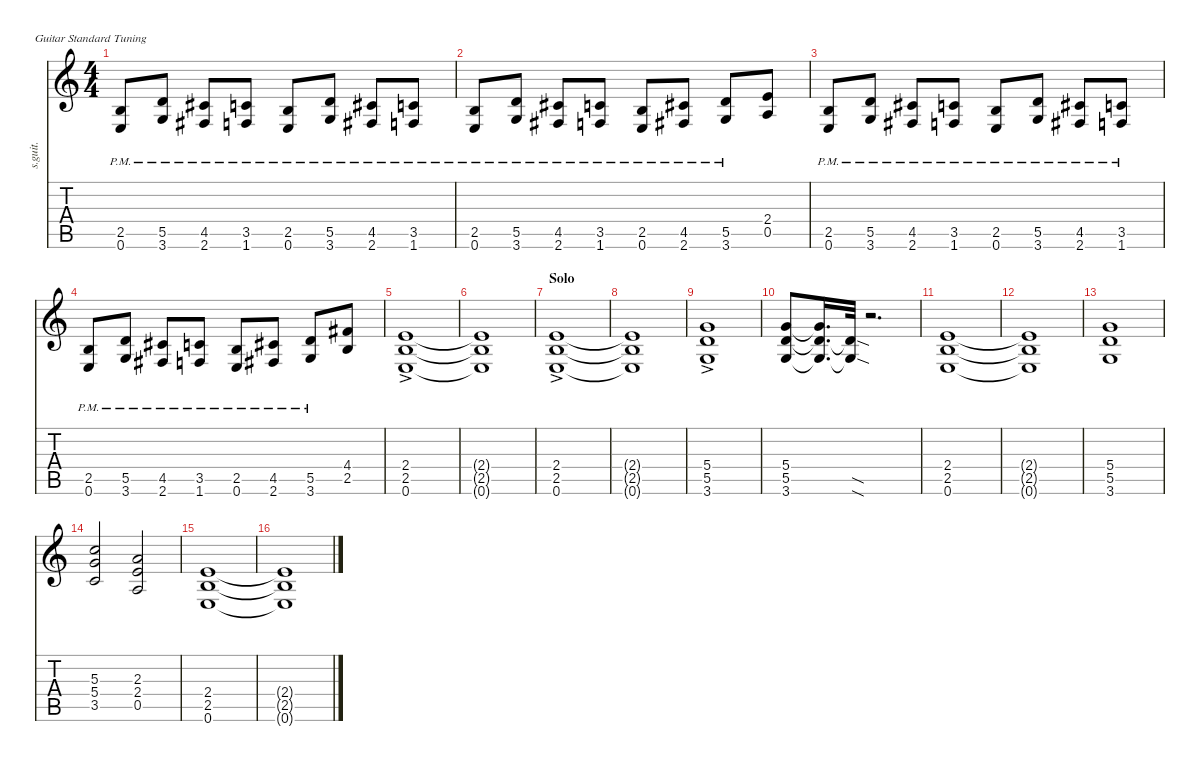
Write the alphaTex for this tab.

\defaultSystemsLayout 4
\hideDynamics
\bracketExtendMode nobrackets
\track ("James Hetfield (Rhythm)" "s.guit.") {instrument distortionguitar}
\staff {score tabs}
\tuning (E4 B3 G3 D3 A2 E2)
\ts (4 4)
\tempo (118 hide)
\clef g2
\ks c
(2.5{pm} 0.6{pm}).8{lyrics (0 "") lyrics (1 "") lyrics (2 "") lyrics (3 "") lyrics (4 "") dy f} (5.5{pm} 3.6{pm}).8{lyrics (0 "") lyrics (1 "") lyrics (2 "") lyrics (3 "") lyrics (4 "")} (4.5{pm acc #} 2.6{pm acc #}).8{lyrics (0 "") lyrics (1 "") lyrics (2 "") lyrics (3 "") lyrics (4 "")} (3.5{pm} 1.6{pm}).8{lyrics (0 "") lyrics (1 "") lyrics (2 "") lyrics (3 "") lyrics (4 "")} (2.5{pm} 0.6{pm}).8{lyrics (0 "") lyrics (1 "") lyrics (2 "") lyrics (3 "") lyrics (4 "")} (5.5{pm} 3.6{pm}).8{lyrics (0 "") lyrics (1 "") lyrics (2 "") lyrics (3 "") lyrics (4 "")} (4.5{pm acc #} 2.6{pm acc #}).8{lyrics (0 "") lyrics (1 "") lyrics (2 "") lyrics (3 "") lyrics (4 "")} (3.5{pm} 1.6{pm}).8{lyrics (0 "") lyrics (1 "") lyrics (2 "") lyrics (3 "") lyrics (4 "")} |
(2.5{pm} 0.6{pm}).8{lyrics (0 "") lyrics (1 "") lyrics (2 "") lyrics (3 "") lyrics (4 "")} (5.5{pm} 3.6{pm}).8{lyrics (0 "") lyrics (1 "") lyrics (2 "") lyrics (3 "") lyrics (4 "")} (4.5{pm acc #} 2.6{pm acc #}).8{lyrics (0 "") lyrics (1 "") lyrics (2 "") lyrics (3 "") lyrics (4 "")} (3.5{pm} 1.6{pm}).8{lyrics (0 "") lyrics (1 "") lyrics (2 "") lyrics (3 "") lyrics (4 "")} (2.5{pm} 0.6{pm}).8{lyrics (0 "") lyrics (1 "") lyrics (2 "") lyrics (3 "") lyrics (4 "")} (4.5{pm acc #} 2.6{pm acc #}).8{lyrics (0 "") lyrics (1 "") lyrics (2 "") lyrics (3 "") lyrics (4 "")} (5.5{pm} 3.6{pm}).8{lyrics (0 "") lyrics (1 "") lyrics (2 "") lyrics (3 "") lyrics (4 "")} (2.4 0.5).8{lyrics (0 "") lyrics (1 "") lyrics (2 "") lyrics (3 "") lyrics (4 "")} |
(2.5{pm} 0.6{pm}).8{lyrics (0 "") lyrics (1 "") lyrics (2 "") lyrics (3 "") lyrics (4 "")} (5.5{pm} 3.6{pm}).8{lyrics (0 "") lyrics (1 "") lyrics (2 "") lyrics (3 "") lyrics (4 "")} (4.5{pm acc #} 2.6{pm acc #}).8{lyrics (0 "") lyrics (1 "") lyrics (2 "") lyrics (3 "") lyrics (4 "")} (3.5{pm} 1.6{pm}).8{lyrics (0 "") lyrics (1 "") lyrics (2 "") lyrics (3 "") lyrics (4 "")} (2.5{pm} 0.6{pm}).8{lyrics (0 "") lyrics (1 "") lyrics (2 "") lyrics (3 "") lyrics (4 "")} (5.5{pm} 3.6{pm}).8{lyrics (0 "") lyrics (1 "") lyrics (2 "") lyrics (3 "") lyrics (4 "")} (4.5{pm acc #} 2.6{pm acc #}).8{lyrics (0 "") lyrics (1 "") lyrics (2 "") lyrics (3 "") lyrics (4 "")} (3.5{pm} 1.6{pm}).8{lyrics (0 "") lyrics (1 "") lyrics (2 "") lyrics (3 "") lyrics (4 "")} |
(2.5{pm} 0.6{pm}).8{lyrics (0 "") lyrics (1 "") lyrics (2 "") lyrics (3 "") lyrics (4 "")} (5.5{pm} 3.6{pm}).8{lyrics (0 "") lyrics (1 "") lyrics (2 "") lyrics (3 "") lyrics (4 "")} (4.5{pm acc #} 2.6{pm acc #}).8{lyrics (0 "") lyrics (1 "") lyrics (2 "") lyrics (3 "") lyrics (4 "")} (3.5{pm} 1.6{pm}).8{lyrics (0 "") lyrics (1 "") lyrics (2 "") lyrics (3 "") lyrics (4 "")} (2.5{pm} 0.6{pm}).8{lyrics (0 "") lyrics (1 "") lyrics (2 "") lyrics (3 "") lyrics (4 "")} (4.5{pm acc #} 2.6{pm acc #}).8{lyrics (0 "") lyrics (1 "") lyrics (2 "") lyrics (3 "") lyrics (4 "")} (5.5{pm} 3.6{pm}).8{lyrics (0 "") lyrics (1 "") lyrics (2 "") lyrics (3 "") lyrics (4 "")} (4.4{acc #} 2.5).8{lyrics (0 "") lyrics (1 "") lyrics (2 "") lyrics (3 "") lyrics (4 "")} |
(2.4{ac} 2.5{ac} 0.6{ac}).1{lyrics (0 "") lyrics (1 "") lyrics (2 "") lyrics (3 "") lyrics (4 "") dy mp} |
(2.4{t} 2.5{t} 0.6{t}).1{lyrics (0 "") lyrics (1 "") lyrics (2 "") lyrics (3 "") lyrics (4 "") dy mf} |
\section ("" "Solo")
(2.4{ac} 2.5{ac} 0.6{ac}).1{lyrics (0 "") lyrics (1 "") lyrics (2 "") lyrics (3 "") lyrics (4 "") dy mp} |
(2.4{t} 2.5{t} 0.6{t}).1{lyrics (0 "") lyrics (1 "") lyrics (2 "") lyrics (3 "") lyrics (4 "") dy mf} |
(5.4{ac} 5.5{ac} 3.6{ac}).1{lyrics (0 "") lyrics (1 "") lyrics (2 "") lyrics (3 "") lyrics (4 "") dy mp} |
(5.4 5.5 3.6).8{lyrics (0 "") lyrics (1 "") lyrics (2 "") lyrics (3 "") lyrics (4 "") dy ff} (5.4{t} 5.5{t} 3.6{t}).16{d lyrics (0 "") lyrics (1 "") lyrics (2 "") lyrics (3 "") lyrics (4 "") dy f} (5.5{sod t} 3.6{sod t}).32{lyrics (0 "") lyrics (1 "") lyrics (2 "") lyrics (3 "") lyrics (4 "")} r.2{d} |
(2.4 2.5 0.6).1{lyrics (0 "") lyrics (1 "") lyrics (2 "") lyrics (3 "") lyrics (4 "") dy ff} |
(2.4{t} 2.5{t} 0.6{t}).1{lyrics (0 "") lyrics (1 "") lyrics (2 "") lyrics (3 "") lyrics (4 "") dy mf} |
(5.4 5.5 3.6).1{lyrics (0 "") lyrics (1 "") lyrics (2 "") lyrics (3 "") lyrics (4 "") dy ff} |
(5.3 5.4 3.5).2{lyrics (0 "") lyrics (1 "") lyrics (2 "") lyrics (3 "") lyrics (4 "")} (2.3 2.4 0.5).2{lyrics (0 "") lyrics (1 "") lyrics (2 "") lyrics (3 "") lyrics (4 "")} |
(2.4 2.5 0.6).1{lyrics (0 "") lyrics (1 "") lyrics (2 "") lyrics (3 "") lyrics (4 "")} |
(2.4{t} 2.5{t} 0.6{t}).1{lyrics (0 "") lyrics (1 "") lyrics (2 "") lyrics (3 "") lyrics (4 "") dy mf}
